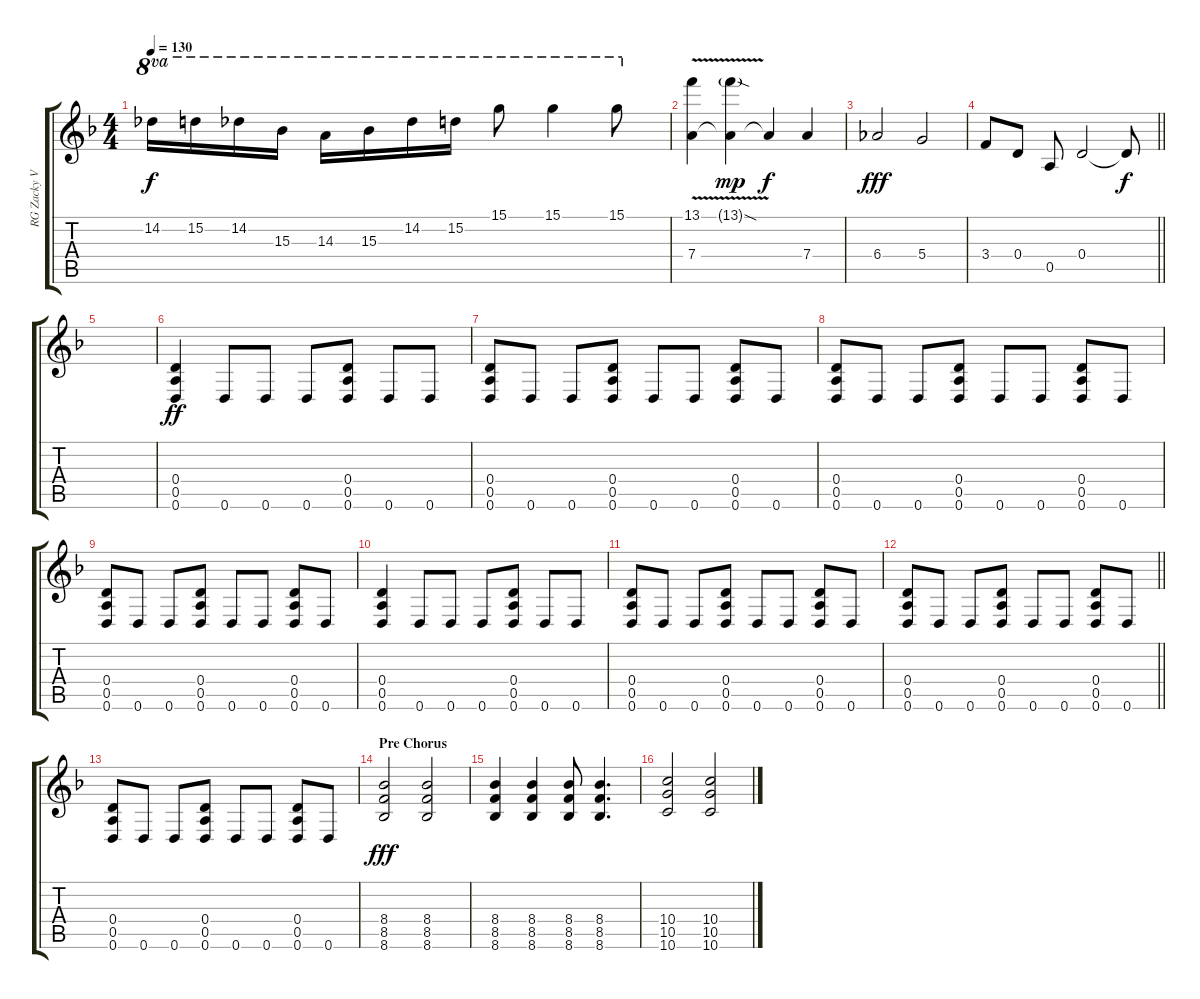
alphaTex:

\track ("RG Zacky Vengeance" "RG Zacky V") {instrument overdrivenguitar}
\staff {score tabs}
\tuning (E4 B3 G3 D3 A2 D2) {hide}
\ts (4 4)
\tempo 130
\clef g2
\ks dminor
14.2.16{ot 8va dy f} 15.2.16{ot 8va} 14.2.16{ot 8va} 15.3.16{ot 8va} 14.3.16{ot 8va} 15.3.16{ot 8va} 14.2.16{ot 8va} 15.2.16{ot 8va} 15.1.8{ot 8va} 15.1.4{ot 8va} 15.1.8{ot 8va} |
(13.1{v} 7.4).4 (13.1{v sod g} 7.4{t}).4{dy mp} 7.4{t}.4{dy f} 7.4.4 |
6.4.2{dy fff} 5.4.2 |
\barLineRight lightlight
3.4.8 0.4.8 0.5.8 0.4.2 0.4{t}.8{dy f} |
|
(0.4 0.5 0.6).4{dy ff} 0.6.8 0.6.8 0.6.8 (0.4 0.5 0.6).8 0.6.8 0.6.8 |
(0.4 0.5 0.6).8 0.6.8 0.6.8 (0.4 0.5 0.6).8 0.6.8 0.6.8 (0.4 0.5 0.6).8 0.6.8 |
(0.4 0.5 0.6).8 0.6.8 0.6.8 (0.4 0.5 0.6).8 0.6.8 0.6.8 (0.4 0.5 0.6).8 0.6.8 |
(0.4 0.5 0.6).8 0.6.8 0.6.8 (0.4 0.5 0.6).8 0.6.8 0.6.8 (0.4 0.5 0.6).8 0.6.8 |
(0.4 0.5 0.6).4 0.6.8 0.6.8 0.6.8 (0.4 0.5 0.6).8 0.6.8 0.6.8 |
(0.4 0.5 0.6).8 0.6.8 0.6.8 (0.4 0.5 0.6).8 0.6.8 0.6.8 (0.4 0.5 0.6).8 0.6.8 |
\barLineRight lightlight
(0.4 0.5 0.6).8 0.6.8 0.6.8 (0.4 0.5 0.6).8 0.6.8 0.6.8 (0.4 0.5 0.6).8 0.6.8 |
(0.4 0.5 0.6).8 0.6.8 0.6.8 (0.4 0.5 0.6).8 0.6.8 0.6.8 (0.4 0.5 0.6).8 0.6.8 |
\section ("" "Pre Chorus")
(8.4 8.5 8.6).2{dy fff} (8.4 8.5 8.6).2 |
(8.4 8.5 8.6).4 (8.4 8.5 8.6).4 (8.4 8.5 8.6).8 (8.4 8.5 8.6).4{d} |
(10.4 10.5 10.6).2 (10.4 10.5 10.6).2
